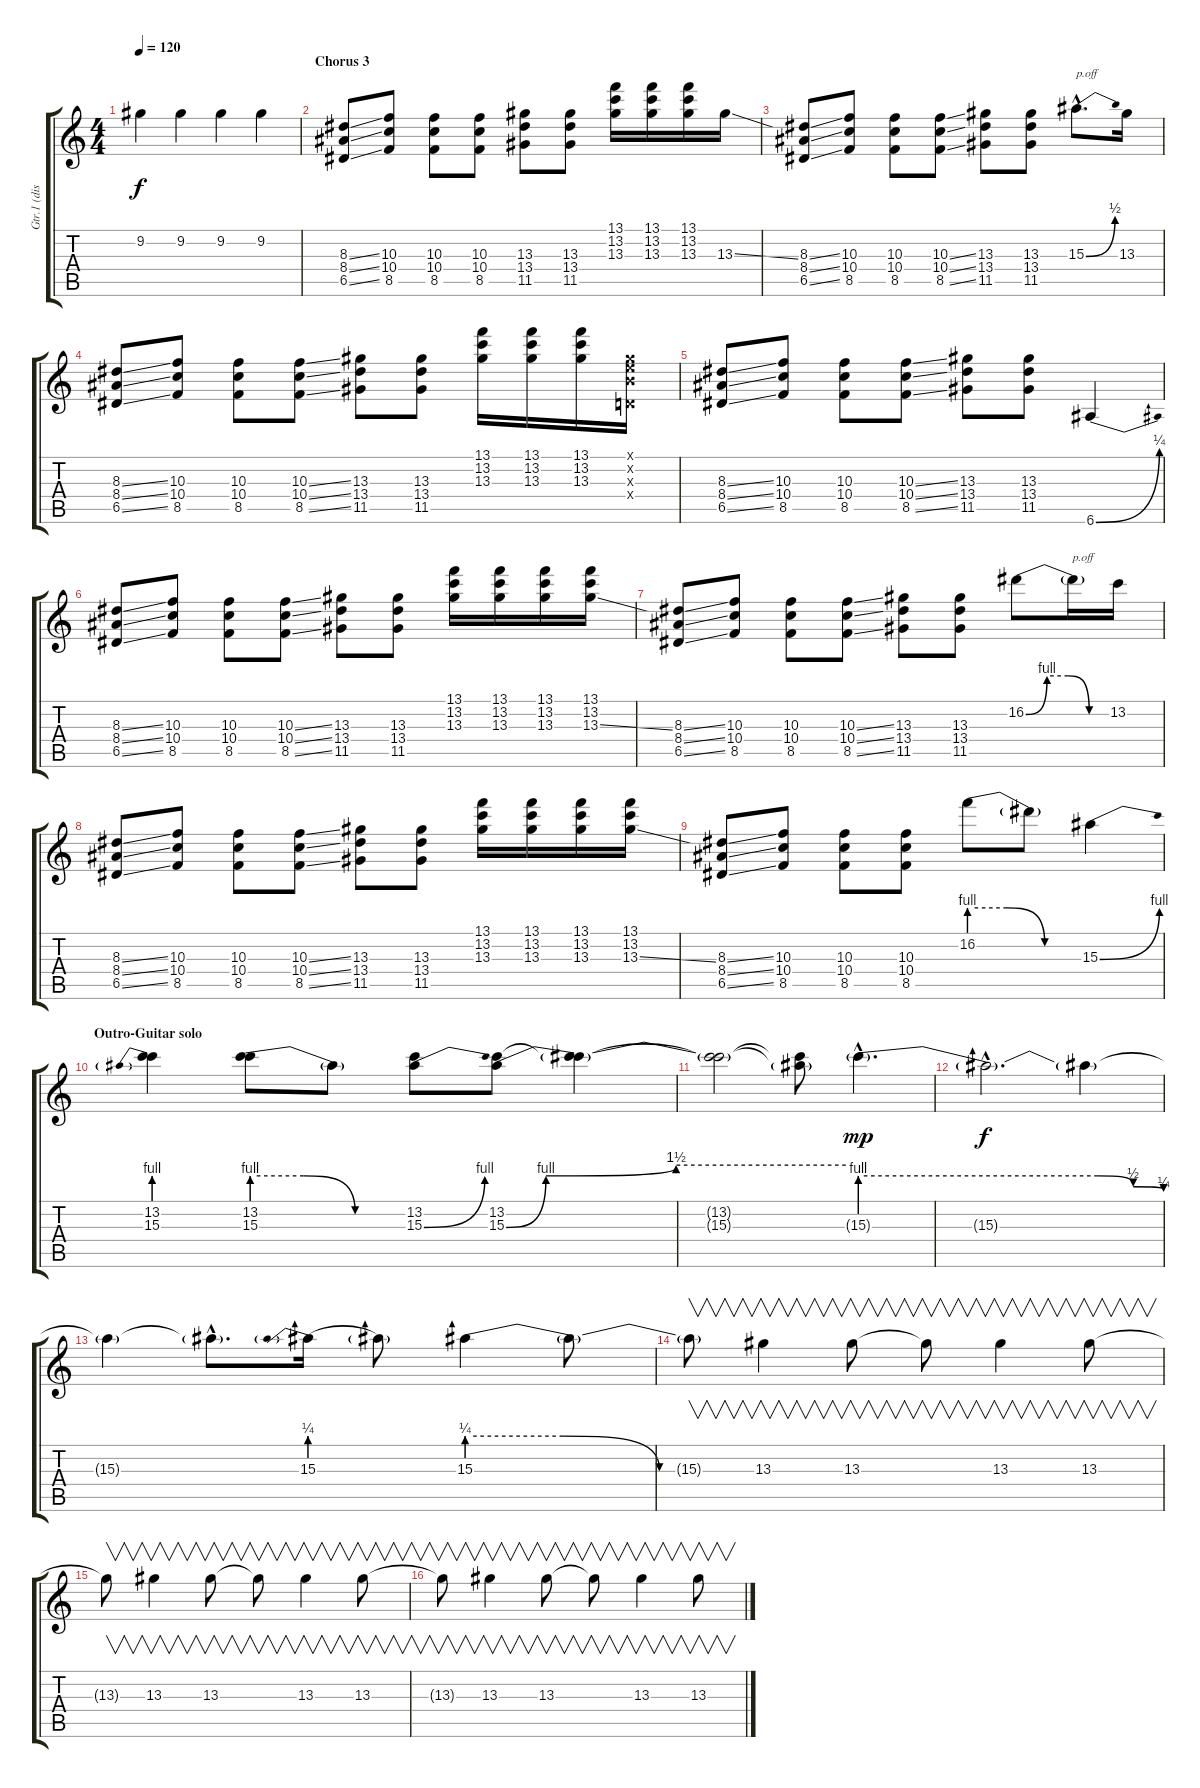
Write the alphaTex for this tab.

\track ("Gtr.1 (disto)" "Gtr.1 (dis") {instrument distortionguitar}
\staff {score tabs}
\tuning (E4 B3 G3 D3 A2 E2) {hide}
\ts (4 4)
\tempo 120
\clef g2
\ks c
9.2.4{dy f} 9.2.4 9.2.4 9.2.4 |
\section ("" "Chorus 3")
(8.3{ss} 8.4{ss} 6.5{ss}).8 (10.3 10.4 8.5).8 (10.3 10.4 8.5).8 (10.3 10.4 8.5).8 (13.3 13.4 11.5).8 (13.3 13.4 11.5).8 (13.1 13.2 13.3).16 (13.1 13.2 13.3).16 (13.1 13.2 13.3).16 13.3{ss}.16 |
(8.3{ss} 8.4{ss} 6.5{ss}).8 (10.3 10.4 8.5).8 (10.3 10.4 8.5).8 (10.3{ss} 10.4{ss} 8.5{ss}).8 (13.3 13.4 11.5).8 (13.3 13.4 11.5).8 15.3{be (bend 0 0 60 2) hac}.8{d txt "p.off"} 13.3.16 |
(8.3{ss} 8.4{ss} 6.5{ss}).8 (10.3 10.4 8.5).8 (10.3 10.4 8.5).8 (10.3{ss} 10.4{ss} 8.5{ss}).8 (13.3 13.4 11.5).8 (13.3 13.4 11.5).8 (13.1 13.2 13.3).16 (13.1 13.2 13.3).16 (13.1 13.2 13.3).16 (0.1{x} 0.2{x} 13.3{x} 0.4{x}).16 |
(8.3{ss} 8.4{ss} 6.5{ss}).8 (10.3 10.4 8.5).8 (10.3 10.4 8.5).8 (10.3{ss} 10.4{ss} 8.5{ss}).8 (13.3 13.4 11.5).8 (13.3 13.4 11.5).8 6.6{be (bend 0 0 60 1)}.4 |
(8.3{ss} 8.4{ss} 6.5{ss}).8 (10.3 10.4 8.5).8 (10.3 10.4 8.5).8 (10.3{ss} 10.4{ss} 8.5{ss}).8 (13.3 13.4 11.5).8 (13.3 13.4 11.5).8 (13.1 13.2 13.3).16 (13.1 13.2 13.3).16 (13.1 13.2 13.3).16 (13.1 13.2 13.3{ss}).16 |
(8.3{ss} 8.4{ss} 6.5{ss}).8 (10.3 10.4 8.5).8 (10.3 10.4 8.5).8 (10.3{ss} 10.4{ss} 8.5{ss}).8 (13.3 13.4 11.5).8 (13.3 13.4 11.5).8 16.2{be (custom 0 0 15 4 30 4 45 0 60 0)}.8 16.2{t}.16{txt "p.off"} 13.2.16 |
(8.3{ss} 8.4{ss} 6.5{ss}).8 (10.3 10.4 8.5).8 (10.3 10.4 8.5).8 (10.3{ss} 10.4{ss} 8.5{ss}).8 (13.3 13.4 11.5).8 (13.3 13.4 11.5).8 (13.1 13.2 13.3).16 (13.1 13.2 13.3).16 (13.1 13.2 13.3).16 (13.1 13.2 13.3{ss}).16 |
(8.3{ss} 8.4{ss} 6.5{ss}).8 (10.3 10.4 8.5).8 (10.3 10.4 8.5).8 (10.3 10.4 8.5).8 16.2{be (custom 0 4 20 4 40 0 60 0)}.8 16.2{t}.8 15.3{be (bend 0 0 60 4)}.4 |
\section ("" "Outro-Guitar solo")
(13.2 15.3{be (prebend 0 4 60 4)}).4 (13.2 15.3{be (custom 0 4 20 4 40 0 60 0)}).8 15.3{t}.8 (13.2 15.3{be (bend 0 0 60 4)}).8 (13.2 15.3{be (custom 0 0 7 4 30 6 60 6)}).8 (13.2{t} 15.3{t}).4 |
(13.2{t} 15.3{t}).2 (13.2{t} 15.3{t}).8 15.3{be (custom 0 4 47 4 54 2 60 1) g hac}.4{d dy mp} |
15.3{hac t}.2{d dy f} 15.3{t}.4 |
15.3{t}.4 15.3{hac t}.8{d} 15.3{be (prebend 0 1 60 1)}.16 15.3{t}.8 15.3{be (custom 0 1 20 1 40 0 60 0)}.4 15.3{t}.8 |
15.3{t}.8{v} 13.3.4{v} 13.3.8{v} 13.3{t}.8{v} 13.3.4{v} 13.3.8{v} |
13.3{t}.8{v} 13.3.4{v} 13.3.8{v} 13.3{t}.8{v} 13.3.4{v} 13.3.8{v} |
13.3{t}.8{v} 13.3.4{v} 13.3.8{v} 13.3{t}.8{v} 13.3.4{v} 13.3.8{v}
